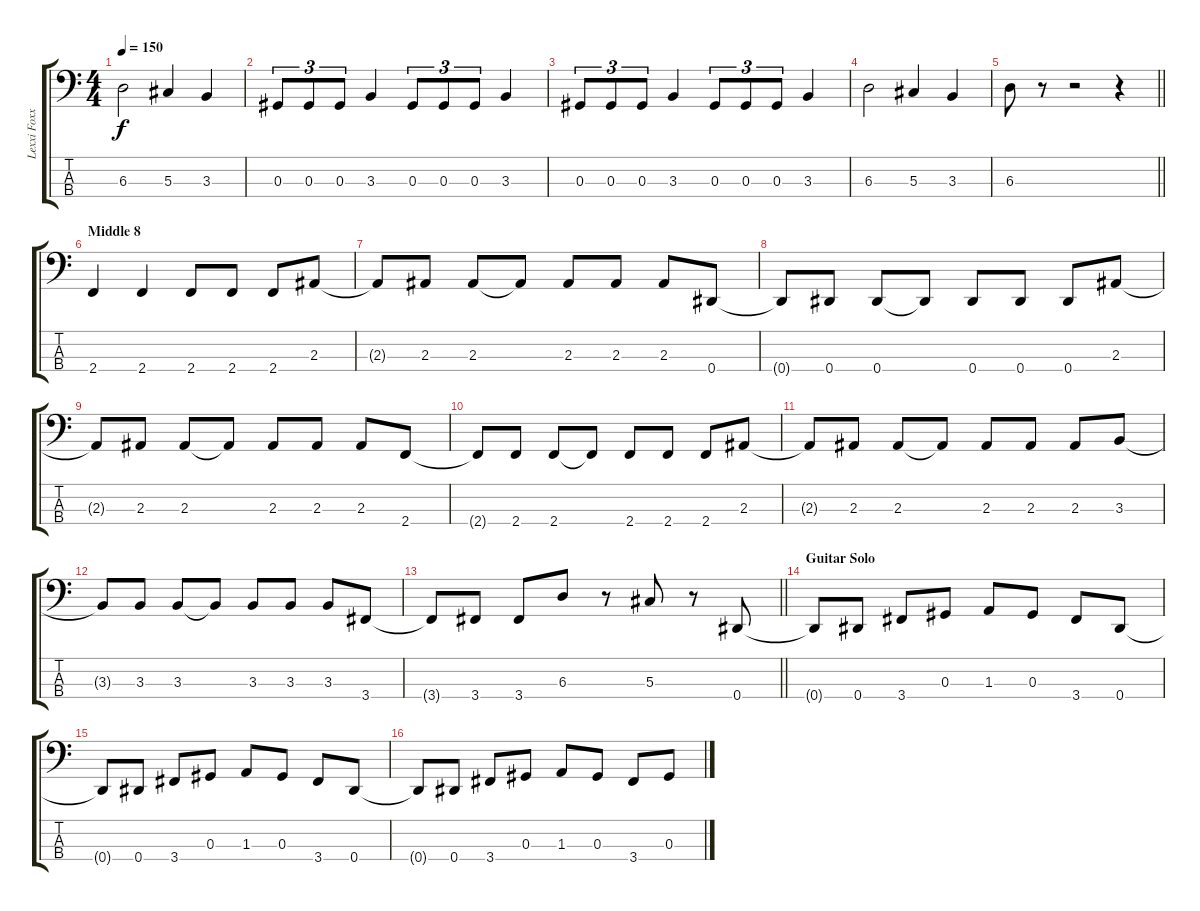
\track ("Lexxi Foxxx" "Lexxi Foxx") {instrument electricbasspick bank 255}
\staff {score tabs}
\tuning (Gb2 Db2 Ab1 Eb1) {hide}
\ts (4 4)
\tempo 150
\clef f4
\ks c
6.3.2{dy f} 5.3.4 3.3.4 |
0.3.8{tu (3 2)} 0.3.8{tu (3 2)} 0.3.8{tu (3 2)} 3.3.4 0.3.8{tu (3 2)} 0.3.8{tu (3 2)} 0.3.8{tu (3 2)} 3.3.4 |
0.3.8{tu (3 2)} 0.3.8{tu (3 2)} 0.3.8{tu (3 2)} 3.3.4 0.3.8{tu (3 2)} 0.3.8{tu (3 2)} 0.3.8{tu (3 2)} 3.3.4 |
6.3.2 5.3.4 3.3.4 |
\barLineRight lightlight
6.3.8 r.8 r.2 r.4 |
\section ("" "Middle 8")
2.4.4 2.4.4 2.4.8 2.4.8 2.4.8 2.3.8 |
2.3{t}.8 2.3.8 2.3.8 2.3{t}.8 2.3.8 2.3.8 2.3.8 0.4.8 |
0.4{t}.8 0.4.8 0.4.8 0.4{t}.8 0.4.8 0.4.8 0.4.8 2.3.8 |
2.3{t}.8 2.3.8 2.3.8 2.3{t}.8 2.3.8 2.3.8 2.3.8 2.4.8 |
2.4{t}.8 2.4.8 2.4.8 2.4{t}.8 2.4.8 2.4.8 2.4.8 2.3.8 |
2.3{t}.8 2.3.8 2.3.8 2.3{t}.8 2.3.8 2.3.8 2.3.8 3.3.8 |
3.3{t}.8 3.3.8 3.3.8 3.3{t}.8 3.3.8 3.3.8 3.3.8 3.4.8 |
\barLineRight lightlight
3.4{t}.8 3.4.8 3.4.8 6.3.8 r.8 5.3.8 r.8 0.4.8 |
\section ("" "Guitar Solo")
0.4{t}.8 0.4.8 3.4.8 0.3.8 1.3.8 0.3.8 3.4.8 0.4.8 |
0.4{t}.8 0.4.8 3.4.8 0.3.8 1.3.8 0.3.8 3.4.8 0.4.8 |
0.4{t}.8 0.4.8 3.4.8 0.3.8 1.3.8 0.3.8 3.4.8 0.3.8
